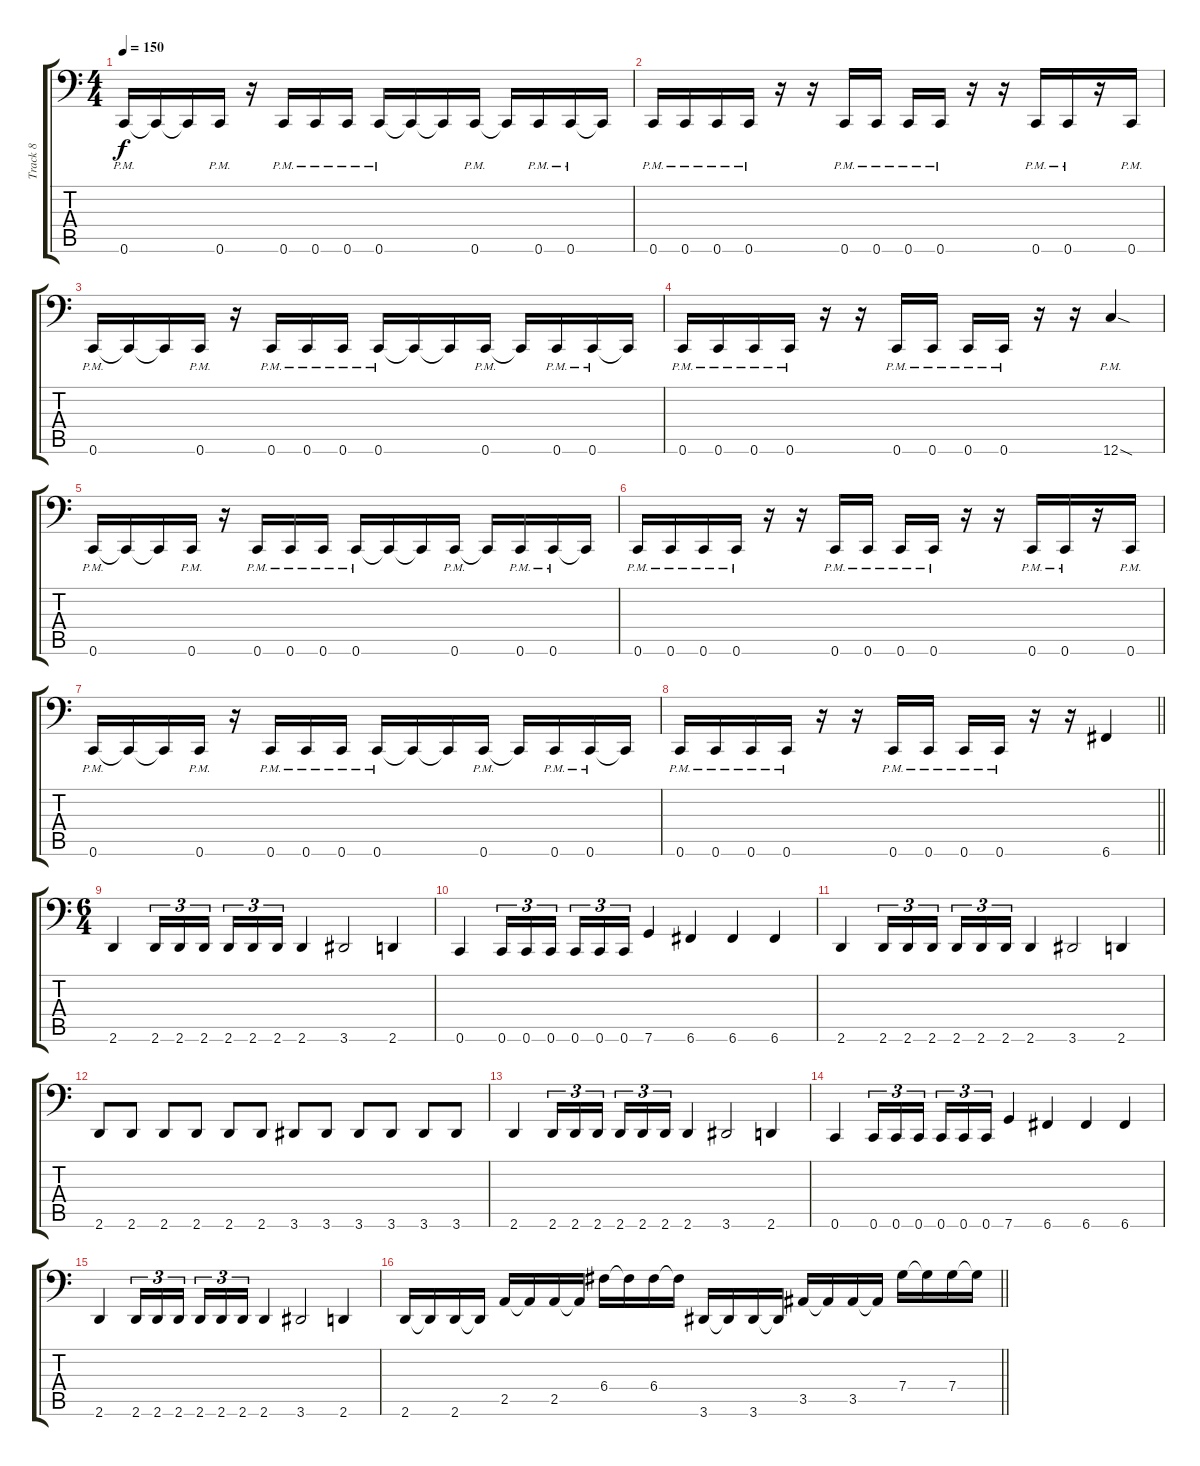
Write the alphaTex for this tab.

\track ("Track 8" "Track 8") {instrument electricbasspick}
\staff {score tabs}
\tuning (D3 A2 F2 C2 G1 C1) {hide}
\ts (4 4)
\tempo 150
\clef f4
\ks c
0.6{pm}.16{dy f} 0.6{t}.16 0.6{t}.16 0.6{pm}.16 r.16 0.6{pm}.16 0.6{pm}.16 0.6{pm}.16 0.6{pm}.16 0.6{t}.16 0.6{t}.16 0.6{pm}.16 0.6{t}.16 0.6{pm}.16 0.6{pm}.16 0.6{t}.16 |
0.6{pm}.16 0.6{pm}.16 0.6{pm}.16 0.6{pm}.16 r.16 r.16 0.6{pm}.16 0.6{pm}.16 0.6{pm}.16 0.6{pm}.16 r.16 r.16 0.6{pm}.16 0.6{pm}.16 r.16 0.6{pm}.16 |
0.6{pm}.16 0.6{t}.16 0.6{t}.16 0.6{pm}.16 r.16 0.6{pm}.16 0.6{pm}.16 0.6{pm}.16 0.6{pm}.16 0.6{t}.16 0.6{t}.16 0.6{pm}.16 0.6{t}.16 0.6{pm}.16 0.6{pm}.16 0.6{t}.16 |
0.6{pm}.16 0.6{pm}.16 0.6{pm}.16 0.6{pm}.16 r.16 r.16 0.6{pm}.16 0.6{pm}.16 0.6{pm}.16 0.6{pm}.16 r.16 r.16 12.6{sod pm}.4 |
0.6{pm}.16 0.6{t}.16 0.6{t}.16 0.6{pm}.16 r.16 0.6{pm}.16 0.6{pm}.16 0.6{pm}.16 0.6{pm}.16 0.6{t}.16 0.6{t}.16 0.6{pm}.16 0.6{t}.16 0.6{pm}.16 0.6{pm}.16 0.6{t}.16 |
0.6{pm}.16 0.6{pm}.16 0.6{pm}.16 0.6{pm}.16 r.16 r.16 0.6{pm}.16 0.6{pm}.16 0.6{pm}.16 0.6{pm}.16 r.16 r.16 0.6{pm}.16 0.6{pm}.16 r.16 0.6{pm}.16 |
0.6{pm}.16 0.6{t}.16 0.6{t}.16 0.6{pm}.16 r.16 0.6{pm}.16 0.6{pm}.16 0.6{pm}.16 0.6{pm}.16 0.6{t}.16 0.6{t}.16 0.6{pm}.16 0.6{t}.16 0.6{pm}.16 0.6{pm}.16 0.6{t}.16 |
\barLineRight lightlight
0.6{pm}.16 0.6{pm}.16 0.6{pm}.16 0.6{pm}.16 r.16 r.16 0.6{pm}.16 0.6{pm}.16 0.6{pm}.16 0.6{pm}.16 r.16 r.16 6.6.4 |
\ts (6 4)
2.6.4 2.6.16{tu (3 2)} 2.6.16{tu (3 2)} 2.6.16{tu (3 2) beam splitsecondary} 2.6.16{tu (3 2)} 2.6.16{tu (3 2)} 2.6.16{tu (3 2)} 2.6.4 3.6.2 2.6.4 |
0.6.4 0.6.16{tu (3 2)} 0.6.16{tu (3 2)} 0.6.16{tu (3 2) beam splitsecondary} 0.6.16{tu (3 2)} 0.6.16{tu (3 2)} 0.6.16{tu (3 2)} 7.6.4 6.6.4 6.6.4 6.6.4 |
2.6.4 2.6.16{tu (3 2)} 2.6.16{tu (3 2)} 2.6.16{tu (3 2) beam splitsecondary} 2.6.16{tu (3 2)} 2.6.16{tu (3 2)} 2.6.16{tu (3 2)} 2.6.4 3.6.2 2.6.4 |
2.6.8 2.6.8 2.6.8 2.6.8 2.6.8 2.6.8 3.6.8 3.6.8 3.6.8 3.6.8 3.6.8 3.6.8 |
2.6.4 2.6.16{tu (3 2)} 2.6.16{tu (3 2)} 2.6.16{tu (3 2) beam splitsecondary} 2.6.16{tu (3 2)} 2.6.16{tu (3 2)} 2.6.16{tu (3 2)} 2.6.4 3.6.2 2.6.4 |
0.6.4 0.6.16{tu (3 2)} 0.6.16{tu (3 2)} 0.6.16{tu (3 2) beam splitsecondary} 0.6.16{tu (3 2)} 0.6.16{tu (3 2)} 0.6.16{tu (3 2)} 7.6.4 6.6.4 6.6.4 6.6.4 |
2.6.4 2.6.16{tu (3 2)} 2.6.16{tu (3 2)} 2.6.16{tu (3 2) beam splitsecondary} 2.6.16{tu (3 2)} 2.6.16{tu (3 2)} 2.6.16{tu (3 2)} 2.6.4 3.6.2 2.6.4 |
\barLineRight lightlight
2.6.16 2.6{t}.16 2.6.16 2.6{t}.16 2.5.16 2.5{t}.16 2.5.16 2.5{t}.16 6.4.16 6.4{t}.16 6.4.16 6.4{t}.16 3.6.16 3.6{t}.16 3.6.16 3.6{t}.16 3.5.16 3.5{t}.16 3.5.16 3.5{t}.16 7.4.16 7.4{t}.16 7.4.16 7.4{t}.16
